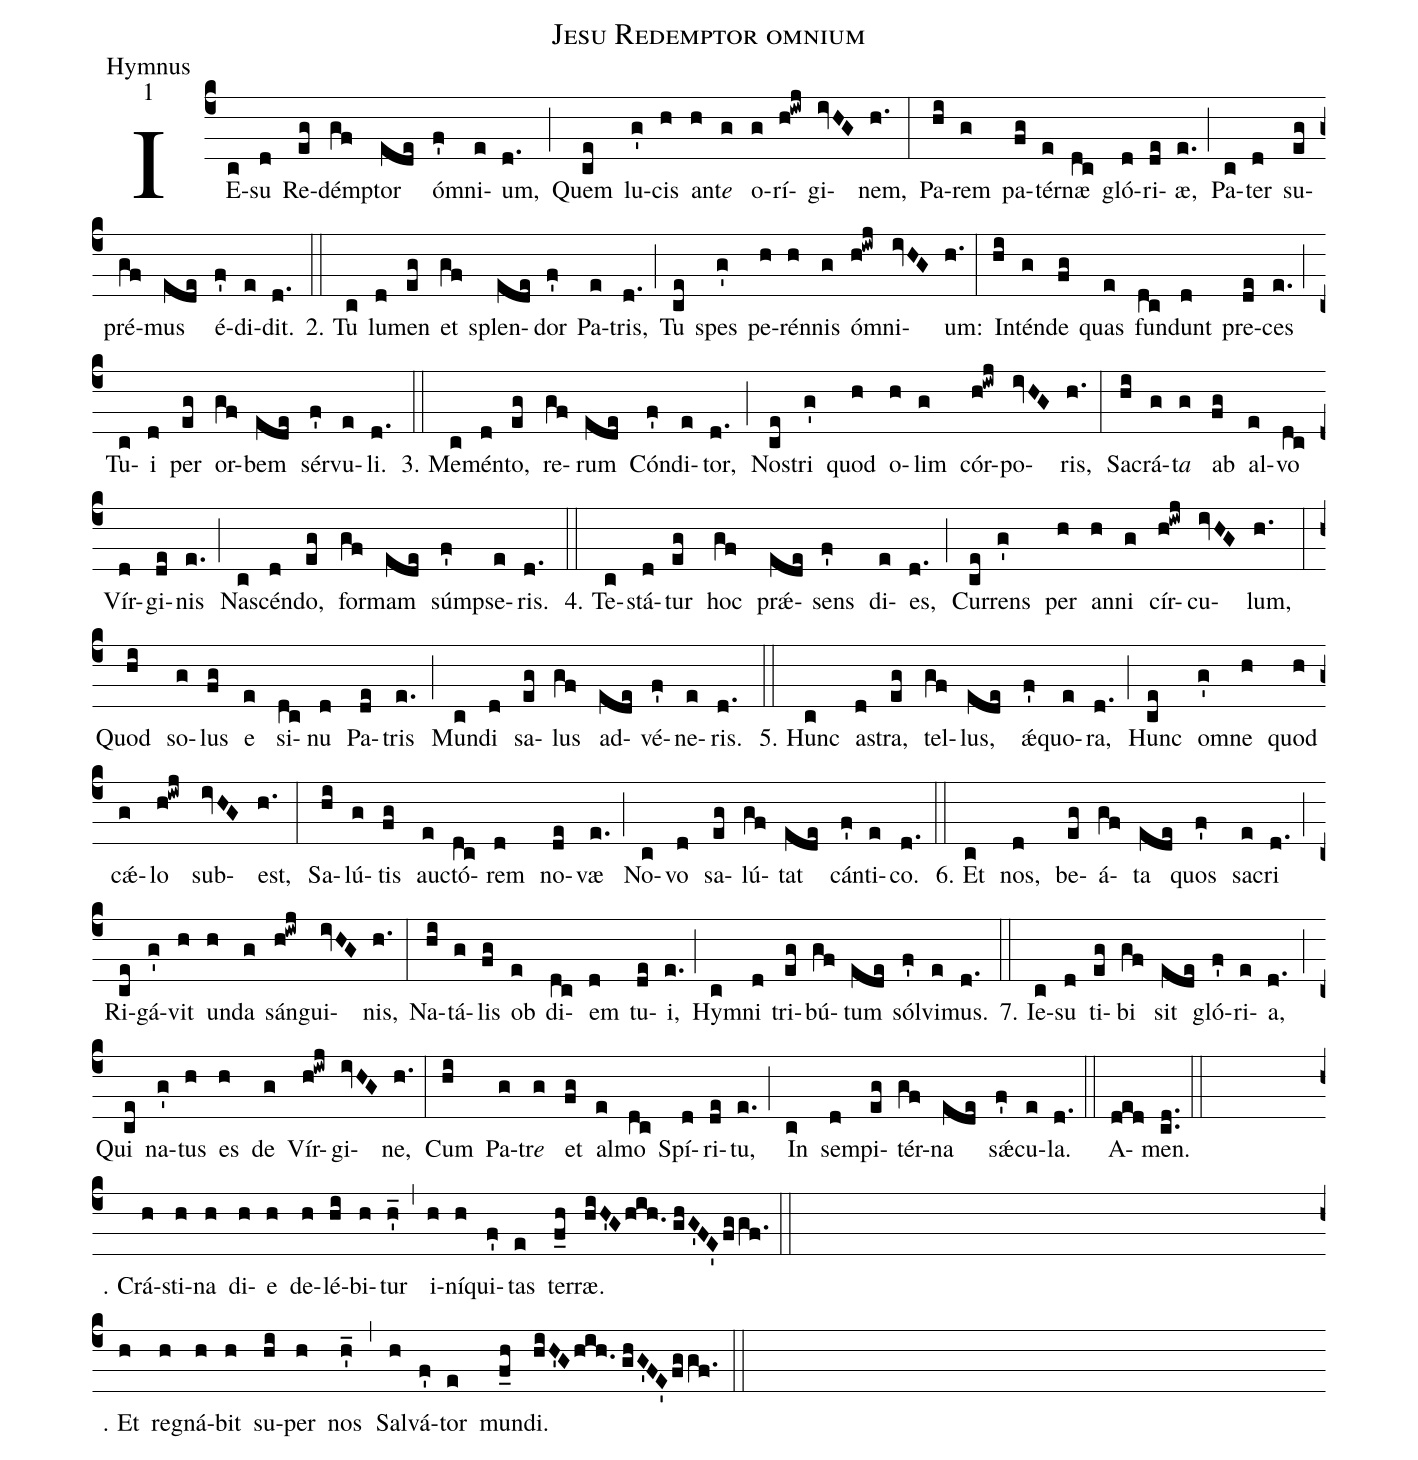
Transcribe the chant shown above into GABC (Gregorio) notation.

name:Jesu Redemptor omnium;
office-part:Hymnus;
mode:1;
%%
(c4) IE(c)su(d) Re(eg)démp(gf)tor(ede) ó(f')mni(e)um,(d.) (;)
Quem(ce) lu(g')cis(h) an(h)t<i>e</i>(g) o(g)rí(h!iwj)gi(ivHG)nem,(h.) (:)
Pa(hi)rem(g) pa(fg)tér(e)næ(dc) gló(d)ri(de)æ,(e.) (;)
Pa(c)ter(d) su(eg)pré(gf)mus(ede) é(f')di(e)dit.(d.) (::)

2. T{u}(c) lu(d)men(eg) et(gf) splen(ede)dor(f') Pa(e)tris,(d.) (;)
Tu(ce) spes(g') pe(h)rén(h)nis(g) ó(h!iwj)mni(ivHG)um:(h.) (:)
In(hi)tén(g)de(fg) quas(e) fun(dc)dunt(d) pre(de)ces(e.) (;)
Tu(c)i(d) per(eg) or(gf)bem(ede) sér(f')vu(e)li.(d.) (::)

3. M{e}(c)mén(d)to,(eg) re(gf)rum(ede) Cón(f')di(e)tor,(d.) (;)
Nos(ce)tri(g') quod(h) o(h)lim(g) cór(h!iwj)po(ivHG)ris,(h.) (:)
Sac(hi)rá(g)t<i>a</i>(g) ab(fg) al(e)vo(dc) Vír(d)gi(de)nis(e.) (;)
Na(c)scén(d)do,(eg) for(gf)mam(ede) súmp(f')se(e)ris.(d.) (::)

4. T{e}(c)stá(d)tur(eg) hoc(gf) pr<sp>'æ</sp>(ede)sens(f') di(e)es,(d.) (;)
Cur(ce)rens(g') per(h) an(h)ni(g) cír(h!iwj)cu(ivHG)lum,(h.) (:)
Quod(hi) so(g)lus(fg) e(e) si(dc)nu(d) Pa(de)tris(e.) (;)
Mun(c)di(d) sa(eg)lus(gf) ad(ede)vé(f')ne(e)ris.(d.) (::)

5. H{u}nc(c) a(d)stra,(eg) tel(gf)lus,(ede) <sp>'æ</sp>(f')quo(e)ra,(d.) (;)
Hunc(ce) o(g')mne(h) quod(h) c<sp>'æ</sp>(g)lo(h!iwj) sub(ivHG)est,(h.) (:)
Sa(hi)lú(g)tis(fg) auc(e)tó(dc)rem(d) no(de)væ(e.) (;)
No(c)vo(d) sa(eg)lú(gf)tat(ede) cán(f')ti(e)co.(d.) (::)

6. {E}t(c) nos,(d) be(eg)á(gf)ta(ede) quos(f') sa(e)cri(d.) (;)
Ri(ce)gá(g')vit(h) un(h)da(g) sán(h!iwj)gui(ivHG)nis,(h.) (:)
Na(hi)tá(g)lis(fg) ob(e) di(dc)em(d) tu(de)i,(e.) (;)
Hy(c)mni(d) tri(eg)bú(gf)tum(ede) sól(f')vi(e)mus.(d.) (::)

7. I{e}(c)su(d) ti(eg)bi(gf) sit(ede) gló(f')ri(e)a,(d.) (;)
Qui(ce) na(g')tus(h) es(h) de(g) Vír(h!iwj)gi(ivHG)ne,(h.) (:)
Cum(hi) Pa(g)tr<i>e</i>(g) et(fg) al(e)mo(dc) Spí(d)ri(de)tu,(e.) (;)
In(c) sem(d)pi(eg)tér(gf)na(ede) s<sp>'æ</sp>(f')cu(e)la.(d.) (::)

A(ded)men.(cd..) (::Z)

℣. Cr{á}(h)sti(h)na(h) di(h)e(h) de(h)lé(hi)bi(h)tur(h_') (,)
i(h)ní(h)qui(f')tas(e) ter(f_h)ræ.(hiH'G!/hih.//ghG'FE'!/fggf.) (::Z)

℟. {E}t(h) re(h)gná(h)bit(h) su(hi)per(h) nos(h_') (,)
Sal(h)vá(f')tor(e) mun(f_h)di.(hiH'G!/hih.//ghG'FE'!/fggf.) (::)
